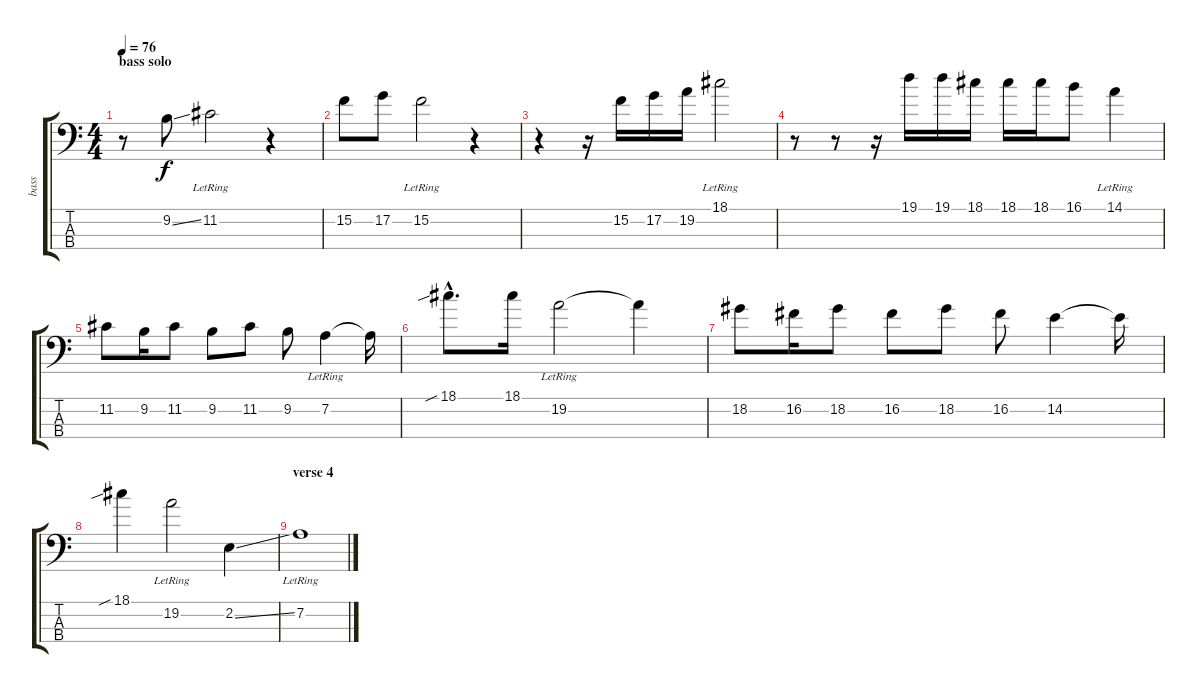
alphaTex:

\track ("bass" "bass") {instrument electricbassfinger}
\staff {score tabs}
\tuning (G2 D2 A1 E1) {hide}
\ts (4 4)
\section ("" "bass solo")
\tempo 76
\clef f4
\ks c
r.8{dy f volume 16} 9.2{ss}.8 11.2{lr}.2 r.4 |
15.2.8 17.2.8 15.2{lr}.2 r.4 |
r.4 r.16 15.2.16 17.2.16 19.2.16 18.1{lr}.2 |
r.8 r.8 r.16 19.1.16 19.1.16 18.1.16 18.1.16 18.1.16 16.1.8 14.1{lr}.4 |
11.2.8 9.2.16 11.2.8 9.2.8 11.2.8 9.2.8 7.2{lr}.4 7.2{t}.16 |
18.1{sib hac}.8{d} 18.1.16 19.2{lr}.2 19.2{t}.4 |
18.2.8 16.2.16 18.2.8 16.2.8 18.2.8 16.2.8 14.2.4 14.2{t}.16 |
18.1{sib}.4 19.2{lr}.2 2.2{ss}.4{volume 13} |
\section ("" "verse 4")
7.2{lr}.1
